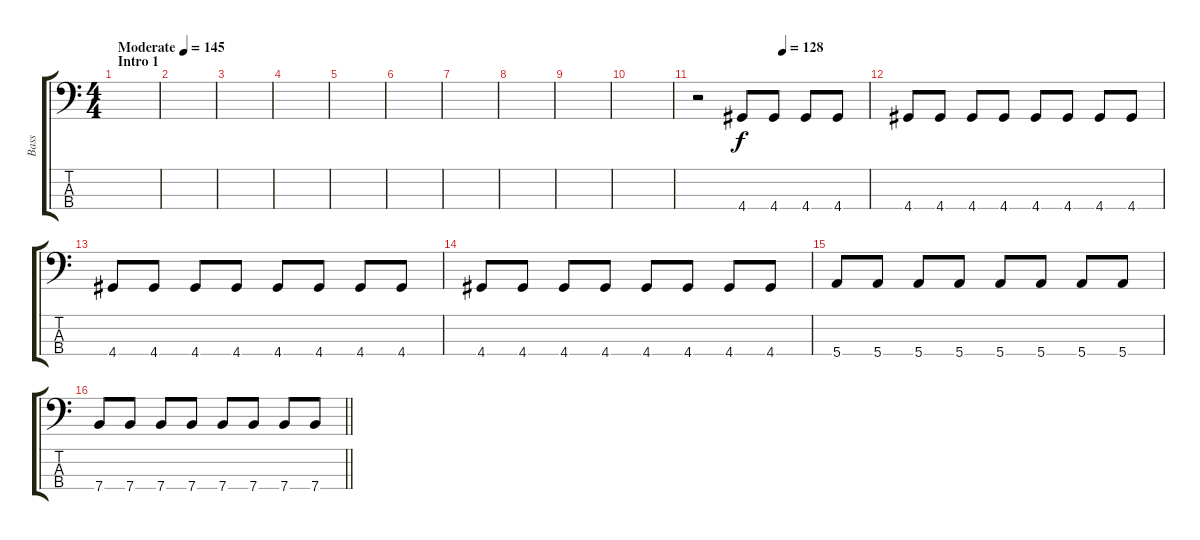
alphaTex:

\track ("Bass" "Bass") {instrument electricbasspick}
\staff {score tabs}
\tuning (G2 D2 A1 E1) {hide}
\ts (4 4)
\section ("" "Intro 1")
\tempo (145 "Moderate")
\tempo 146
\tempo (145 "Moderate")
\clef f4
\ks c
|
|
|
|
|
|
|
|
|
|
\tempo (128 0.5)
r.2 4.4.8 4.4.8 4.4.8 4.4.8 |
4.4.8 4.4.8 4.4.8 4.4.8 4.4.8 4.4.8 4.4.8 4.4.8 |
4.4.8 4.4.8 4.4.8 4.4.8 4.4.8 4.4.8 4.4.8 4.4.8 |
4.4.8 4.4.8 4.4.8 4.4.8 4.4.8 4.4.8 4.4.8 4.4.8 |
5.4.8 5.4.8 5.4.8 5.4.8 5.4.8 5.4.8 5.4.8 5.4.8 |
\barLineRight lightlight
7.4.8 7.4.8 7.4.8 7.4.8 7.4.8 7.4.8 7.4.8 7.4.8
